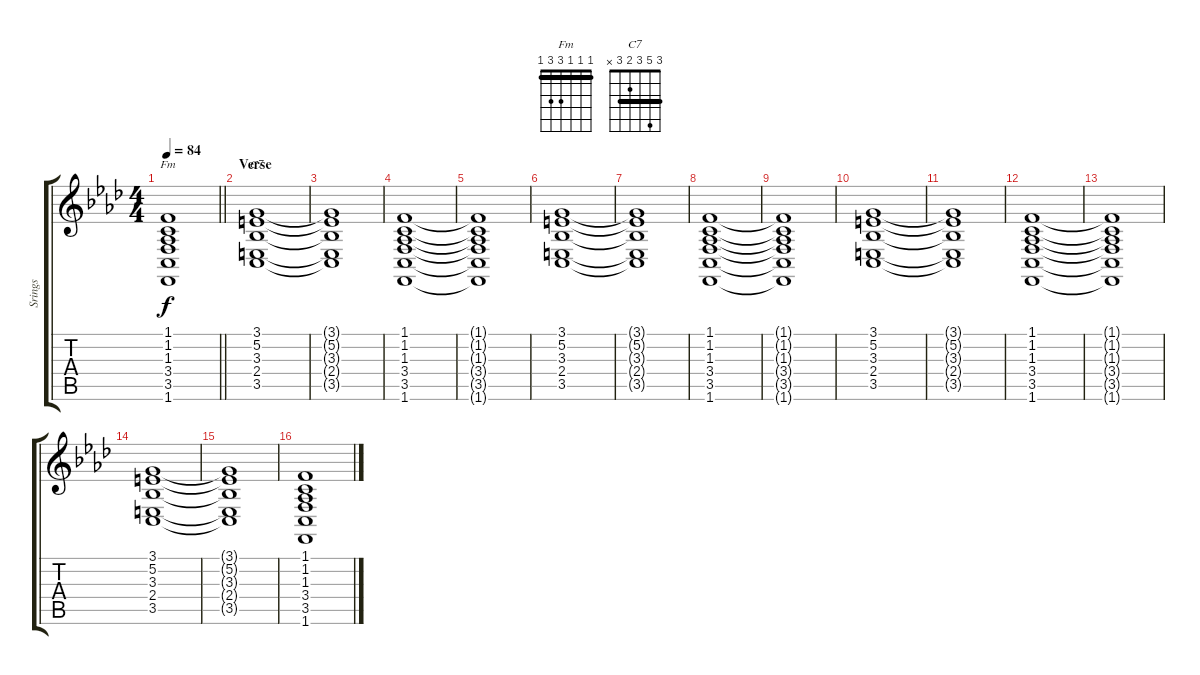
\track ("Srings" "Srings") {instrument stringensemble2}
\staff {score tabs}
\tuning (E4 B3 G3 D3 A2 E2) {hide}
\chord ("Fm" 1 1 1 3 3 1) {barre 1}
\chord ("C7" 3 5 3 2 3 x) {barre 3}
\ts (4 4)
\tempo 84
\clef g2
\barLineRight lightlight
\ks ab
(1.1 1.2 1.3 3.4 3.5 1.6).1{ch "Fm" dy f} |
\section ("" "Verse")
(3.1 5.2 3.3 2.4 3.5).1{ch "C7"} |
(3.1{t} 5.2{t} 3.3{t} 2.4{t} 3.5{t}).1 |
(1.1 1.2 1.3 3.4 3.5 1.6).1 |
(1.1{t} 1.2{t} 1.3{t} 3.4{t} 3.5{t} 1.6{t}).1 |
(3.1 5.2 3.3 2.4 3.5).1 |
(3.1{t} 5.2{t} 3.3{t} 2.4{t} 3.5{t}).1 |
(1.1 1.2 1.3 3.4 3.5 1.6).1 |
(1.1{t} 1.2{t} 1.3{t} 3.4{t} 3.5{t} 1.6{t}).1 |
(3.1 5.2 3.3 2.4 3.5).1 |
(3.1{t} 5.2{t} 3.3{t} 2.4{t} 3.5{t}).1 |
(1.1 1.2 1.3 3.4 3.5 1.6).1 |
(1.1{t} 1.2{t} 1.3{t} 3.4{t} 3.5{t} 1.6{t}).1 |
(3.1 5.2 3.3 2.4 3.5).1 |
(3.1{t} 5.2{t} 3.3{t} 2.4{t} 3.5{t}).1 |
(1.1 1.2 1.3 3.4 3.5 1.6).1
